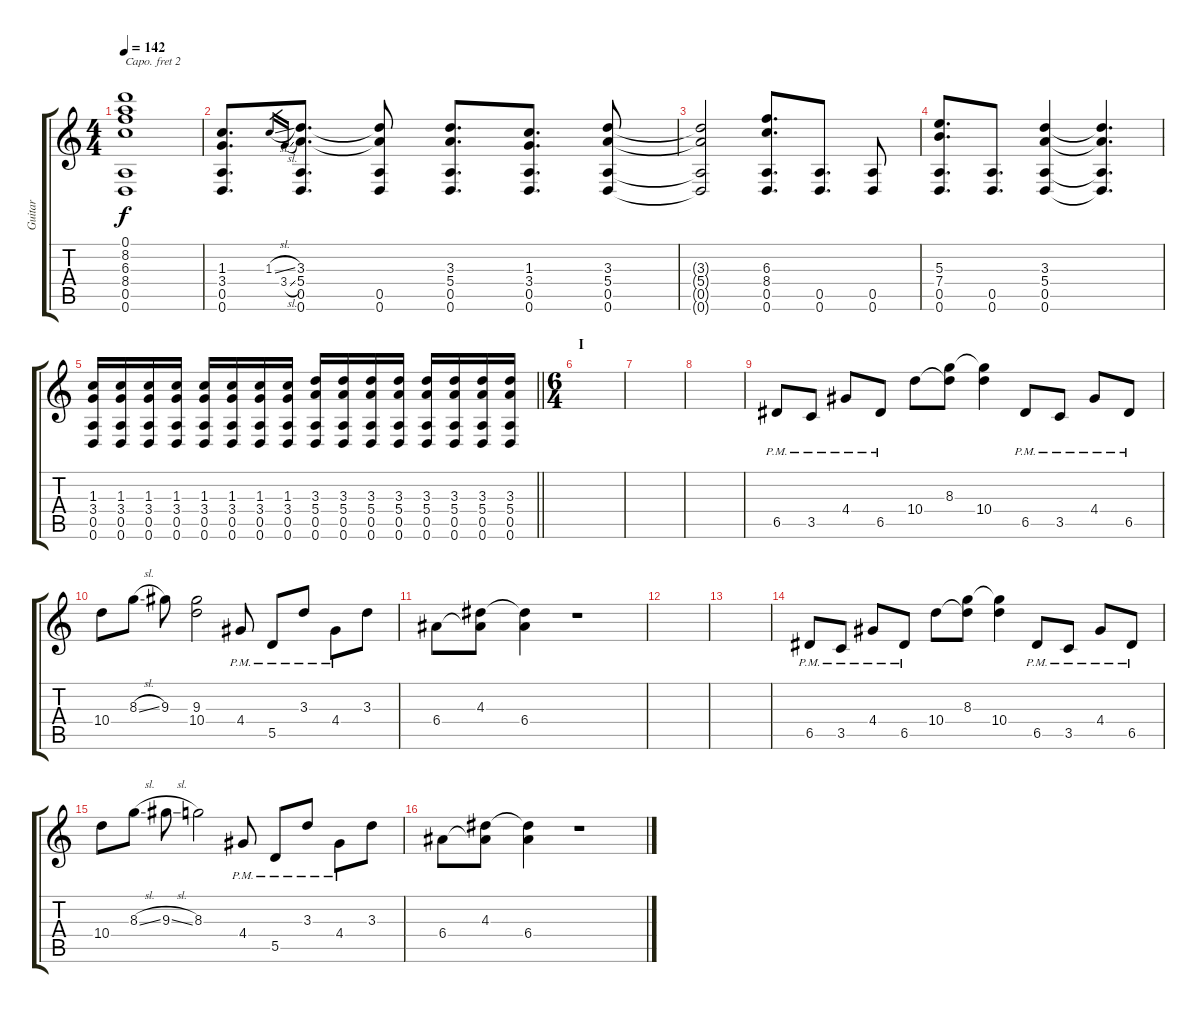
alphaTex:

\track ("Guitar" "Guitar") {instrument distortionguitar}
\staff {score tabs}
\capo 2
\tuning (G4 E4 A3 D3 G2 C2) {hide}
\ts (4 4)
\tempo 142
\clef g2
\ks c
(0.1{t} 8.2{t} 6.3{t} 8.4{t} 0.5{t} 0.6{t}).1{dy f} |
(1.3 3.4 0.5 0.6).8{d} 1.3{sl}.16{gr} 3.4{sl}.16{gr} (3.3 5.4 0.5 0.6).8{d} (3.3{t} 5.4{t} 0.5 0.6).8 (3.3 5.4 0.5 0.6).8{d} (1.3 3.4 0.5 0.6).8{d} (3.3 5.4 0.5 0.6).8 |
(3.3{t} 5.4{t} 0.5{t} 0.6{t}).2 (6.3 8.4 0.5 0.6).8{d} (0.5 0.6).8{d} (0.5 0.6).8 |
(5.3 7.4 0.5 0.6).8{d} (0.5 0.6).8{d} (3.3 5.4 0.5 0.6).4 (3.3{t} 5.4{t} 0.5{t} 0.6{t}).4{d} |
\barLineRight lightlight
(1.3 3.4 0.5 0.6).16 (1.3 3.4 0.5 0.6).16 (1.3 3.4 0.5 0.6).16 (1.3 3.4 0.5 0.6).16 (1.3 3.4 0.5 0.6).16 (1.3 3.4 0.5 0.6).16 (1.3 3.4 0.5 0.6).16 (1.3 3.4 0.5 0.6).16 (3.3 5.4 0.5 0.6).16 (3.3 5.4 0.5 0.6).16 (3.3 5.4 0.5 0.6).16 (3.3 5.4 0.5 0.6).16 (3.3 5.4 0.5 0.6).16 (3.3 5.4 0.5 0.6).16 (3.3 5.4 0.5 0.6).16 (3.3 5.4 0.5 0.6).16 |
\ts (6 4)
\section ("" "I")
|
|
|
6.5{pm}.8 3.5{pm}.8 4.4{pm}.8 6.5{pm}.8 10.4.8 (8.3 10.4{t}).8 (8.3{t} 10.4).4 6.5{pm}.8 3.5{pm}.8 4.4{pm}.8 6.5{pm}.8 |
10.4.8 8.3{sl}.8 9.3.8 (9.3 10.4).2 4.4{pm}.8 5.5{pm}.8 3.3{pm}.8 4.4{pm}.8 3.3.8 |
6.4.8 (4.3 6.4{t}).8 (4.3{t} 6.4).4 r.1 |
|
|
6.5{pm}.8 3.5{pm}.8 4.4{pm}.8 6.5{pm}.8 10.4.8 (8.3 10.4{t}).8 (8.3{t} 10.4).4 6.5{pm}.8 3.5{pm}.8 4.4{pm}.8 6.5{pm}.8 |
10.4.8 8.3{sl}.8 9.3{sl}.8 8.3.2 4.4{pm}.8 5.5{pm}.8 3.3{pm}.8 4.4{pm}.8 3.3.8 |
6.4.8 (4.3 6.4{t}).8 (4.3{t} 6.4).4 r.1
